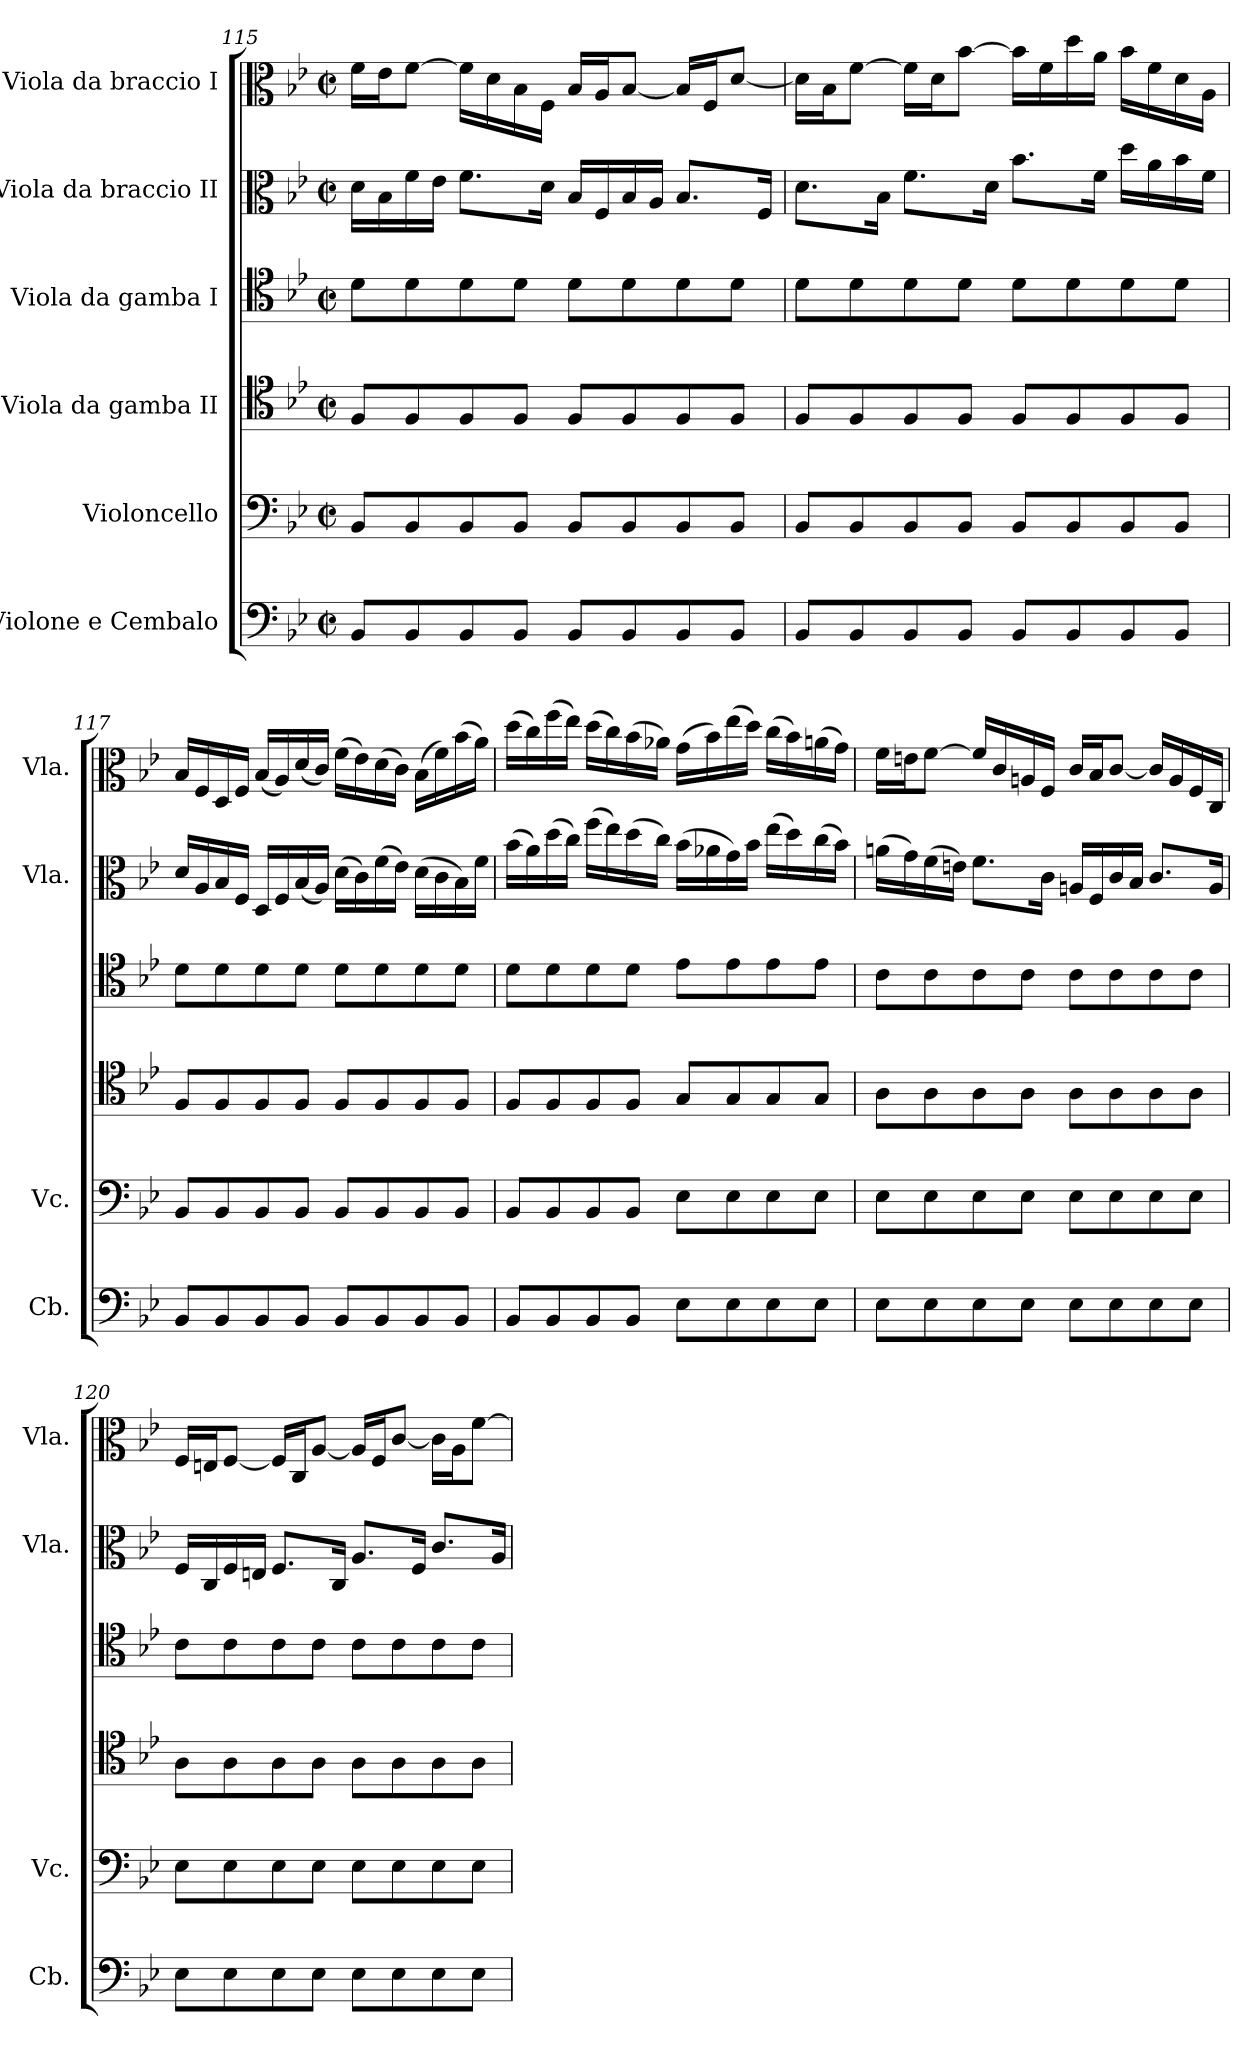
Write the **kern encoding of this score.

**kern	**kern	**kern	**kern	**kern	**kern
*part6	*part5	*part4	*part3	*part2	*part1
*staff6	*staff5	*staff4	*staff3	*staff2	*staff1
*I"Violone e Cembalo	*I"Violoncello	*I"Viola da gamba II	*I"Viola da gamba I	*I"Viola da braccio II	*I"Viola da braccio I
*I'Cb.	*I'Vc.	*	*	*I'Vla.	*I'Vla.
!!LO:LB:g=z
*clefF4	*clefF4	*clefC4	*clefC4	*clefC3	*clefC3
*ITrd7c12	*	*	*	*	*
*k[b-e-]	*k[b-e-]	*k[b-e-]	*k[b-e-]	*k[b-e-]	*k[b-e-]
*B-:	*B-:	*B-:	*B-:	*B-:	*B-:
*M2/2	*M2/2	*M2/2	*M2/2	*M2/2	*M2/2
*met(c|)	*met(c|)	*met(c|)	*met(c|)	*met(c|)	*met(c|)
=115	=115	=115	=115	=115	=115
8BBB-i/L	8BB-i/L	8Fi/L	8di\L	16di\LL	16fi\LL
.	.	.	.	16B-i\	16e-i\J
8BBB-i/	8BB-i/	8Fi/	8di\	16fi\	[8fi\J
.	.	.	.	16e-i\JJ	.
8BBB-i/	8BB-i/	8Fi/	8di\	8.fi\L	16fi\LL]
.	.	.	.	.	16di\
8BBB-i/J	8BB-i/J	8Fi/J	8di\J	.	16B-i\
.	.	.	.	16di\Jk	16Fi\JJ
8BBB-i/L	8BB-i/L	8Fi/L	8di\L	16B-i/LL	16B-i/LL
.	.	.	.	16Fi/	16Ai/J
8BBB-i/	8BB-i/	8Fi/	8di\	16B-i/	[8B-i/J
.	.	.	.	16Ai/JJ	.
8BBB-i/	8BB-i/	8Fi/	8di\	8.B-i/L	16B-i/LL]
.	.	.	.	.	16Fi/J
8BBB-i/J	8BB-i/J	8Fi/J	8di\J	.	[8di/J
.	.	.	.	16Fi/Jk	.
=116	=116	=116	=116	=116	=116
8BBB-i/L	8BB-i/L	8Fi/L	8di\L	8.di\L	16di\LL]
.	.	.	.	.	16B-i\J
8BBB-i/	8BB-i/	8Fi/	8di\	.	[8fi\J
.	.	.	.	16B-i\Jk	.
8BBB-i/	8BB-i/	8Fi/	8di\	8.fi\L	16fi\LL]
.	.	.	.	.	16di\J
8BBB-i/J	8BB-i/J	8Fi/J	8di\J	.	[8b-i\J
.	.	.	.	16di\Jk	.
8BBB-i/L	8BB-i/L	8Fi/L	8di\L	8.b-i\L	16b-i\LL]
.	.	.	.	.	16fi\
8BBB-i/	8BB-i/	8Fi/	8di\	.	16ddi\
.	.	.	.	16fi\Jk	16ai\JJ
8BBB-i/	8BB-i/	8Fi/	8di\	16ddi\LL	16b-i\LL
.	.	.	.	16ai\	16fi\
8BBB-i/J	8BB-i/J	8Fi/J	8di\J	16b-i\	16di\
.	.	.	.	16fi\JJ	16Ai\JJ
=117	=117	=117	=117	=117	=117
8BBB-i/L	8BB-i/L	8Fi/L	8di\L	16di/LL	16B-i/LL
.	.	.	.	16Ai/	16Fi/
8BBB-i/	8BB-i/	8Fi/	8di\	16B-i/	16Di/
.	.	.	.	16Fi/JJ	16Fi/JJ
8BBB-i/	8BB-i/	8Fi/	8di\	16Di/LL	(16B-i/LL
.	.	.	.	16Fi/	16Ai/)
8BBB-i/J	8BB-i/J	8Fi/J	8di\J	(16B-i/	(16di/
.	.	.	.	16Ai/JJ)	16ci/JJ)
8BBB-i/L	8BB-i/L	8Fi/L	8di\L	(16di\LL	(16fi\LL
.	.	.	.	16ci\)	16e-i\)
8BBB-i/	8BB-i/	8Fi/	8di\	(16fi\	(16di\
.	.	.	.	16e-i\JJ)	16ci\JJ)
8BBB-i/	8BB-i/	8Fi/	8di\	(16di\LL	(16B-i\LL
.	.	.	.	16ci\	16fi\)
8BBB-i/J	8BB-i/J	8Fi/J	8di\J	16B-i\)	(16b-i\
.	.	.	.	16fi\JJ	16ai\JJ)
=118	=118	=118	=118	=118	=118
8BBB-i/L	8BB-i/L	8Fi/L	8di\L	(16b-i\LL	(16ddi\LL
.	.	.	.	16ai\)	16cci\)
8BBB-i/	8BB-i/	8Fi/	8di\	(16ddi\	(16ffi\
.	.	.	.	16cci\JJ)	16ee-i\JJ)
8BBB-i/	8BB-i/	8Fi/	8di\	(16ffi\LL	(16ddi\LL
.	.	.	.	16ee-i\)	16cci\)
8BBB-i/J	8BB-i/J	8Fi/J	8di\J	(16ddi\	(16b-i\
.	.	.	.	16cci\JJ)	16a-Xi\JJ)
8EE-i\L	8E-i\L	8Gi/L	8e-i\L	(16b-i\LL	(16gi\LL
.	.	.	.	16a-Xi\	16b-i\)
8EE-i\	8E-i\	8Gi/	8e-i\	16gi\)	(16ee-i\
.	.	.	.	16b-i\JJ	16ddi\JJ)
8EE-i\	8E-i\	8Gi/	8e-i\	(16ee-i\LL	(16cci\LL
.	.	.	.	16ddi\)	16b-i\)
8EE-i\J	8E-i\J	8Gi/J	8e-i\J	(16cci\	(16ani\
.	.	.	.	16b-i\JJ)	16gi\JJ)
!!LO:PB:g=z
=119	=119	=119	=119	=119	=119
8EE-i\L	8E-i\L	8Ai\L	8ci\L	(16ani\LL	16fi\LL
.	.	.	.	16gi\)	16eni\J
8EE-i\	8E-i\	8Ai\	8ci\	(16fi\	[8fi\J
.	.	.	.	16eni\JJ)	.
8EE-i\	8E-i\	8Ai\	8ci\	8.fi\L	16fi/LL]
.	.	.	.	.	16ci/
8EE-i\J	8E-i\J	8Ai\J	8ci\J	.	16Ani/
.	.	.	.	16ci\Jk	16Fi/JJ
8EE-i\L	8E-i\L	8Ai\L	8ci\L	16Ani/LL	16ci/LL
.	.	.	.	16Fi/	16B-i/J
8EE-i\	8E-i\	8Ai\	8ci\	16ci/	[8ci/J
.	.	.	.	16B-i/JJ	.
8EE-i\	8E-i\	8Ai\	8ci\	8.ci/L	16ci/LL]
.	.	.	.	.	16Ai/
8EE-i\J	8E-i\J	8Ai\J	8ci\J	.	16Fi/
.	.	.	.	16Ai/Jk	16Ci/JJ
=120	=120	=120	=120	=120	=120
8EE-i\L	8E-i\L	8Ai\L	8ci\L	16Fi/LL	16Fi/LL
.	.	.	.	16Ci/	16Eni/J
8EE-i\	8E-i\	8Ai\	8ci\	16Fi/	[8Fi/J
.	.	.	.	16Eni/JJ	.
8EE-i\	8E-i\	8Ai\	8ci\	8.Fi/L	16Fi/LL]
.	.	.	.	.	16Ci/J
8EE-i\J	8E-i\J	8Ai\J	8ci\J	.	[8Ai/J
.	.	.	.	16Ci/Jk	.
8EE-i\L	8E-i\L	8Ai\L	8ci\L	8.Ai/L	16Ai/LL]
.	.	.	.	.	16Fi/J
8EE-i\	8E-i\	8Ai\	8ci\	.	[8ci/J
.	.	.	.	16Fi/Jk	.
8EE-i\	8E-i\	8Ai\	8ci\	8.ci/L	16ci\LL]
.	.	.	.	.	16Ai\J
8EE-i\J	8E-i\J	8Ai\J	8ci\J	.	[8fi\J
.	.	.	.	16Ai/Jk	.
=	=	=	=	=	=
*-	*-	*-	*-	*-	*-
